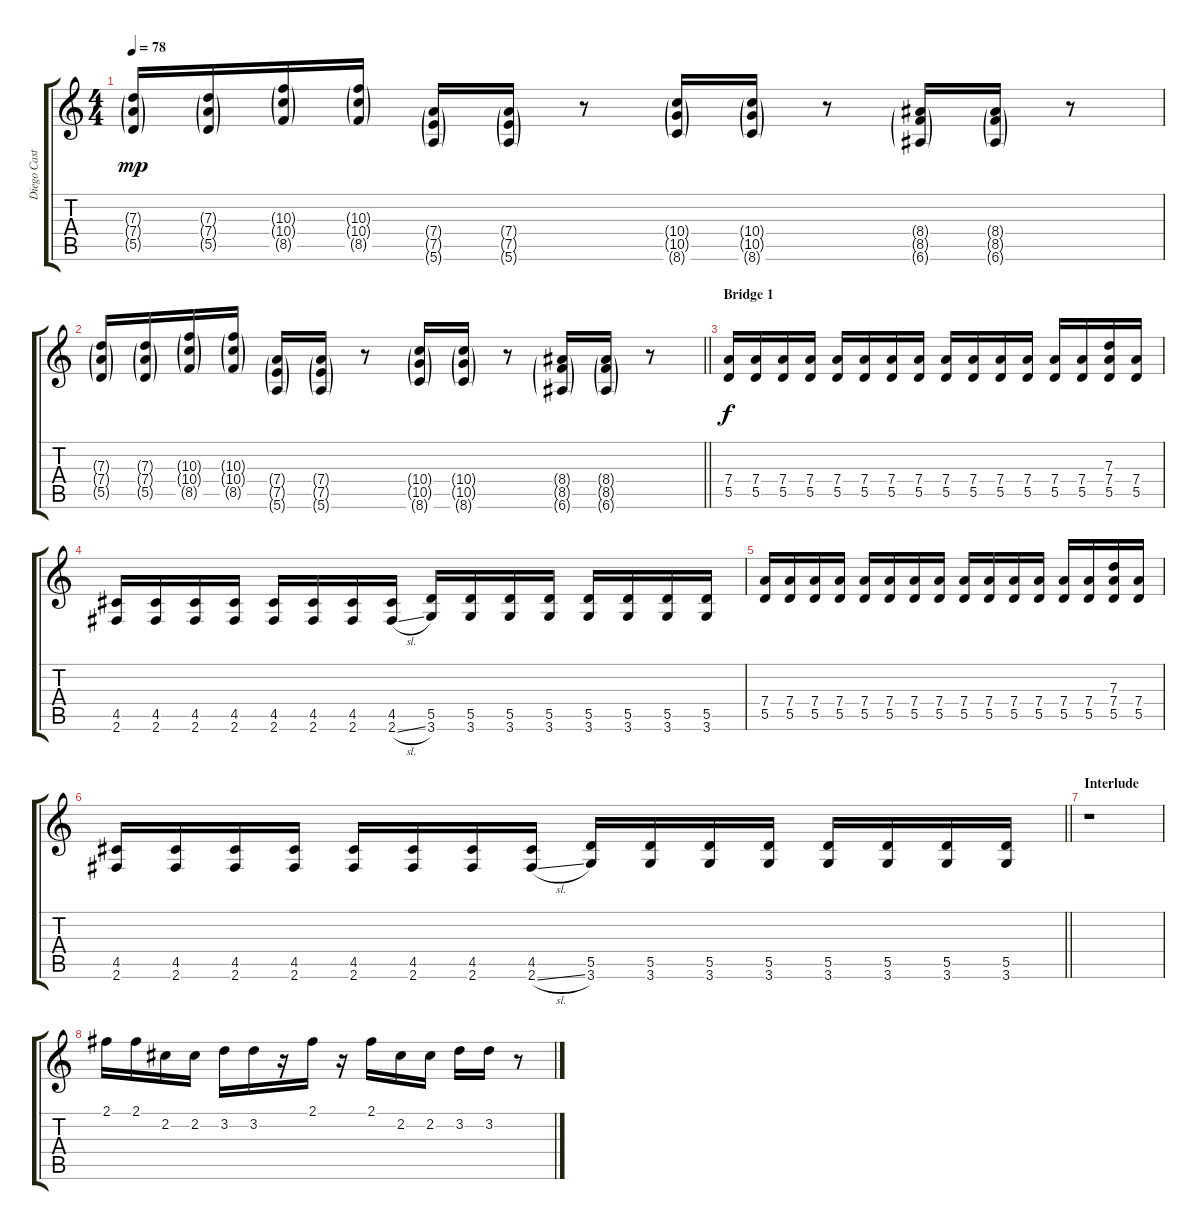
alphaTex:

\track ("Diego Castillo(Guitar)" "Diego Cast") {instrument overdrivenguitar}
\staff {score tabs}
\tuning (E4 B3 G3 D3 A2 E2) {hide}
\ts (4 4)
\tempo 78
\clef g2
\ks c
(7.3{g} 7.4{g} 5.5{g}).16{dy mp} (7.3{g} 7.4{g} 5.5{g}).16 (10.3{g} 10.4{g} 8.5{g}).16 (10.3{g} 10.4{g} 8.5{g}).16 (7.4{g} 7.5{g} 5.6{g}).16 (7.4{g} 7.5{g} 5.6{g}).16 r.8 (10.4{g} 10.5{g} 8.6{g}).16 (10.4{g} 10.5{g} 8.6{g}).16 r.8 (8.4{g} 8.5{g} 6.6{g}).16 (8.4{g} 8.5{g} 6.6{g}).16 r.8 |
\barLineRight lightlight
(7.3{g} 7.4{g} 5.5{g}).16 (7.3{g} 7.4{g} 5.5{g}).16 (10.3{g} 10.4{g} 8.5{g}).16 (10.3{g} 10.4{g} 8.5{g}).16 (7.4{g} 7.5{g} 5.6{g}).16 (7.4{g} 7.5{g} 5.6{g}).16 r.8 (10.4{g} 10.5{g} 8.6{g}).16 (10.4{g} 10.5{g} 8.6{g}).16 r.8 (8.4{g} 8.5{g} 6.6{g}).16 (8.4{g} 8.5{g} 6.6{g}).16 r.8 |
\section ("" "Bridge 1")
(7.4 5.5).16{dy f} (7.4 5.5).16 (7.4 5.5).16 (7.4 5.5).16 (7.4 5.5).16 (7.4 5.5).16 (7.4 5.5).16 (7.4 5.5).16 (7.4 5.5).16 (7.4 5.5).16 (7.4 5.5).16 (7.4 5.5).16 (7.4 5.5).16 (7.4 5.5).16 (7.3 7.4 5.5).16 (7.4 5.5).16 |
(4.5 2.6).16 (4.5 2.6).16 (4.5 2.6).16 (4.5 2.6).16 (4.5 2.6).16 (4.5 2.6).16 (4.5 2.6).16 (4.5 2.6{sl}).16 (5.5 3.6).16 (5.5 3.6).16 (5.5 3.6).16 (5.5 3.6).16 (5.5 3.6).16 (5.5 3.6).16 (5.5 3.6).16 (5.5 3.6).16 |
(7.4 5.5).16 (7.4 5.5).16 (7.4 5.5).16 (7.4 5.5).16 (7.4 5.5).16 (7.4 5.5).16 (7.4 5.5).16 (7.4 5.5).16 (7.4 5.5).16 (7.4 5.5).16 (7.4 5.5).16 (7.4 5.5).16 (7.4 5.5).16 (7.4 5.5).16 (7.3 7.4 5.5).16 (7.4 5.5).16 |
\barLineRight lightlight
(4.5 2.6).16 (4.5 2.6).16 (4.5 2.6).16 (4.5 2.6).16 (4.5 2.6).16 (4.5 2.6).16 (4.5 2.6).16 (4.5 2.6{sl}).16 (5.5 3.6).16 (5.5 3.6).16 (5.5 3.6).16 (5.5 3.6).16 (5.5 3.6).16 (5.5 3.6).16 (5.5 3.6).16 (5.5 3.6).16 |
\section ("" "Interlude")
r.1 |
2.1.16 2.1.16 2.2.16 2.2.16 3.2.16 3.2.16 r.16 2.1.16 r.16 2.1.16 2.2.16 2.2.16 3.2.16 3.2.16 r.8
